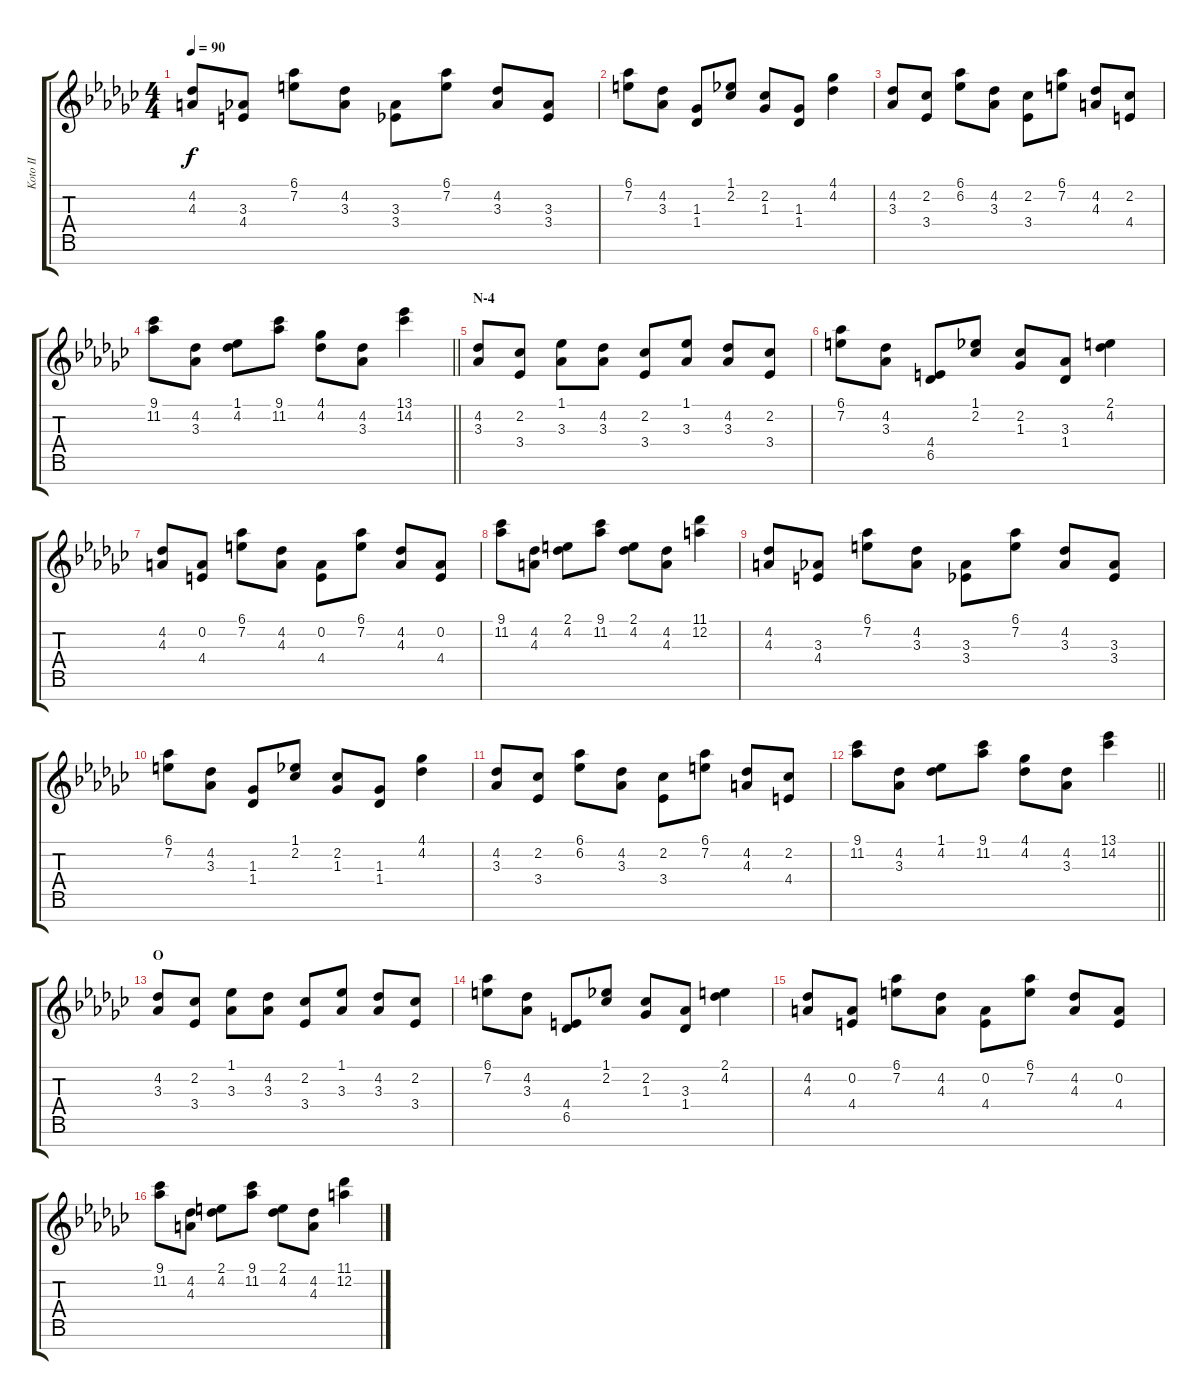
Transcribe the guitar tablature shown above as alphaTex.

\track ("Koto II" "Koto II") {instrument koto}
\staff {score tabs}
\tuning (D5 A4 F4 C4 G3 D3 A2) {hide}
\ts (4 4)
\tempo 90
\clef g2
\ks gb
(4.2 4.3).8{dy f} (3.3 4.4).8 (6.1 7.2).8 (4.2 3.3).8 (3.3 3.4).8 (6.1 7.2).8 (4.2 3.3).8 (3.3 3.4).8 |
(6.1 7.2).8 (4.2 3.3).8 (1.3 1.4).8 (1.1 2.2).8 (2.2 1.3).8 (1.3 1.4).8 (4.1 4.2).4 |
(4.2 3.3).8 (2.2 3.4).8 (6.1 6.2).8 (4.2 3.3).8 (2.2 3.4).8 (6.1 7.2).8 (4.2 4.3).8 (2.2 4.4).8 |
\barLineRight lightlight
(9.1 11.2).8 (4.2 3.3).8 (1.1 4.2).8 (9.1 11.2).8 (4.1 4.2).8 (4.2 3.3).8 (13.1 14.2).4 |
\section ("" "N-4")
(4.2 3.3).8 (2.2 3.4).8 (1.1 3.3).8 (4.2 3.3).8 (2.2 3.4).8 (1.1 3.3).8 (4.2 3.3).8 (2.2 3.4).8 |
(6.1 7.2).8 (4.2 3.3).8 (4.4 6.5).8 (1.1 2.2).8 (2.2 1.3).8 (3.3 1.4).8 (2.1 4.2).4 |
(4.2 4.3).8 (0.2 4.4).8 (6.1 7.2).8 (4.2 4.3).8 (0.2 4.4).8 (6.1 7.2).8 (4.2 4.3).8 (0.2 4.4).8 |
(9.1 11.2).8 (4.2 4.3).8 (2.1 4.2).8 (9.1 11.2).8 (2.1 4.2).8 (4.2 4.3).8 (11.1 12.2).4 |
(4.2 4.3).8 (3.3 4.4).8 (6.1 7.2).8 (4.2 3.3).8 (3.3 3.4).8 (6.1 7.2).8 (4.2 3.3).8 (3.3 3.4).8 |
(6.1 7.2).8 (4.2 3.3).8 (1.3 1.4).8 (1.1 2.2).8 (2.2 1.3).8 (1.3 1.4).8 (4.1 4.2).4 |
(4.2 3.3).8 (2.2 3.4).8 (6.1 6.2).8 (4.2 3.3).8 (2.2 3.4).8 (6.1 7.2).8 (4.2 4.3).8 (2.2 4.4).8 |
\barLineRight lightlight
(9.1 11.2).8 (4.2 3.3).8 (1.1 4.2).8 (9.1 11.2).8 (4.1 4.2).8 (4.2 3.3).8 (13.1 14.2).4 |
\section ("" "O")
(4.2 3.3).8{volume 0} (2.2 3.4).8 (1.1 3.3).8 (4.2 3.3).8 (2.2 3.4).8 (1.1 3.3).8 (4.2 3.3).8 (2.2 3.4).8 |
(6.1 7.2).8 (4.2 3.3).8 (4.4 6.5).8 (1.1 2.2).8 (2.2 1.3).8 (3.3 1.4).8 (2.1 4.2).4 |
(4.2 4.3).8 (0.2 4.4).8 (6.1 7.2).8 (4.2 4.3).8 (0.2 4.4).8 (6.1 7.2).8 (4.2 4.3).8 (0.2 4.4).8 |
(9.1 11.2).8 (4.2 4.3).8 (2.1 4.2).8 (9.1 11.2).8 (2.1 4.2).8 (4.2 4.3).8 (11.1 12.2).4
